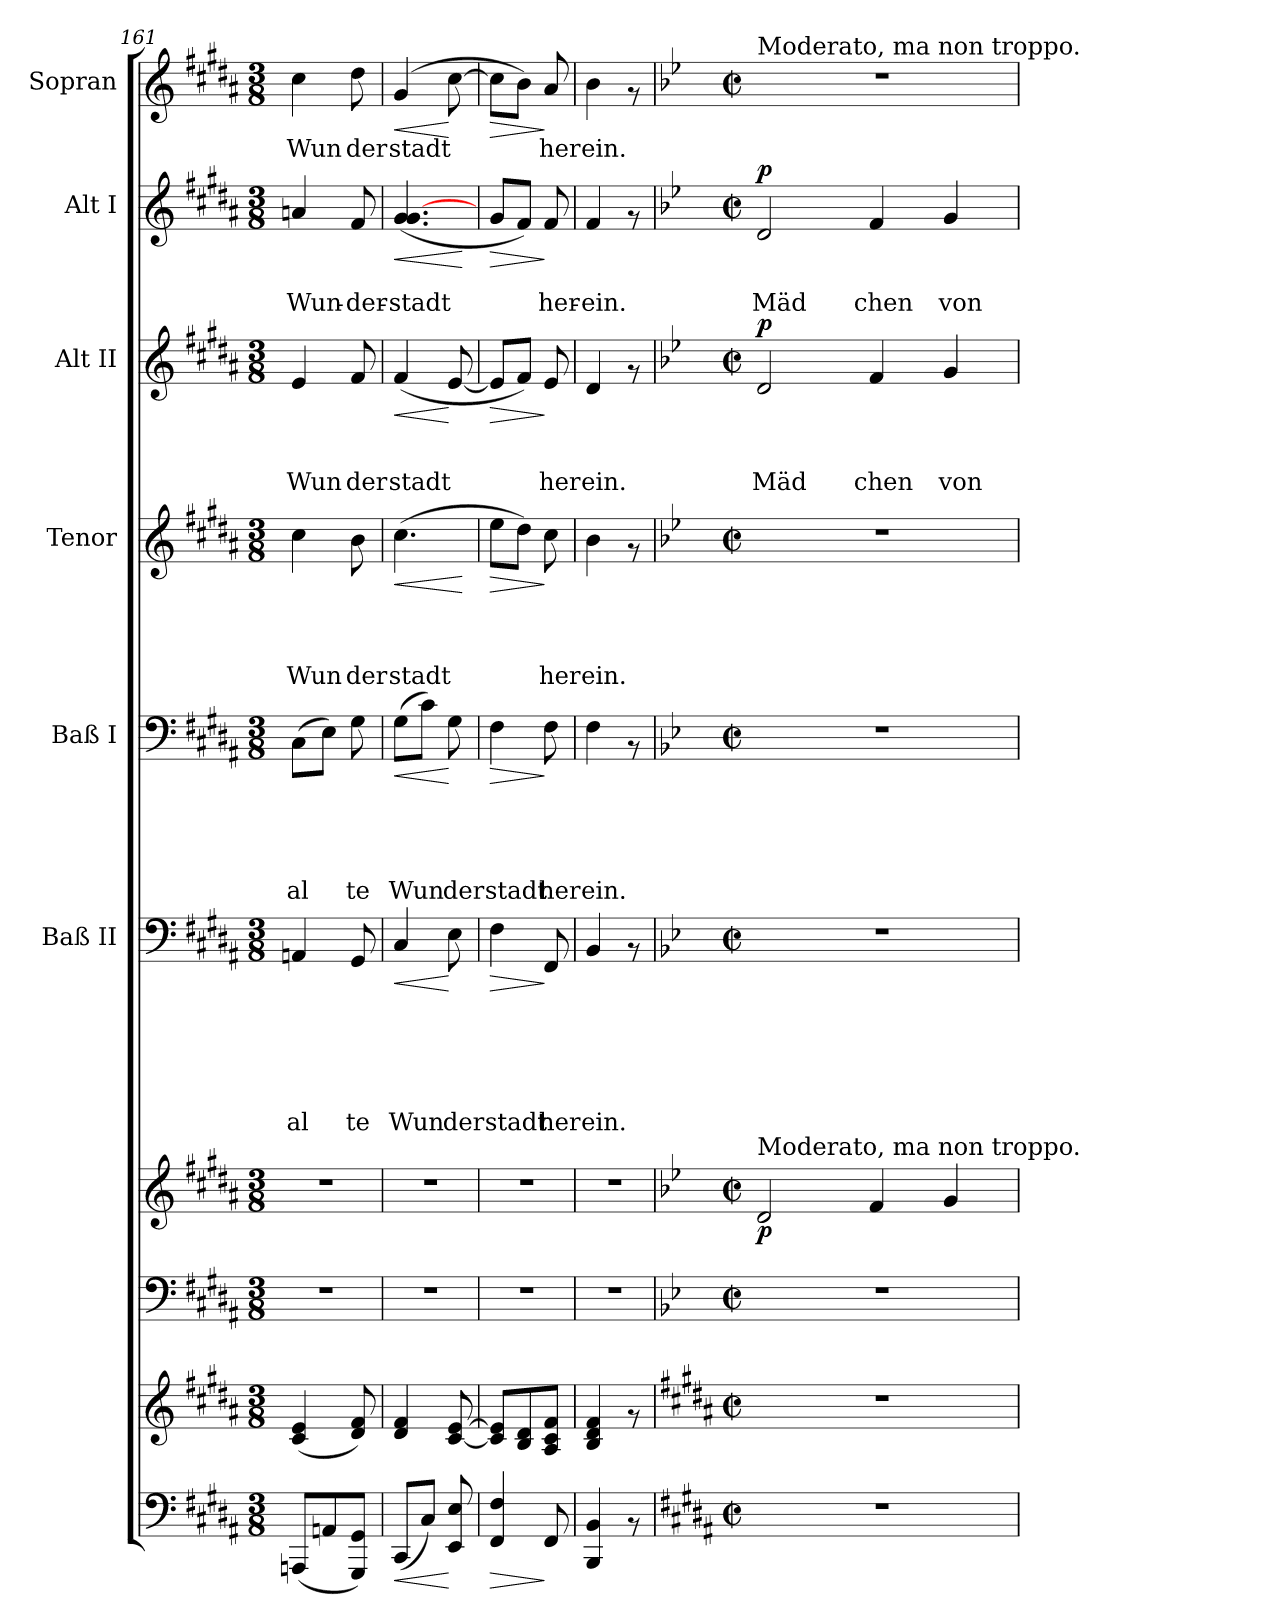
**kern	**dynam	**kern	**kern	**kern	**dynam	**kern	**text	**text	**text	**text	**text	**text	**dynam	**kern	**text	**text	**text	**text	**text	**dynam	**kern	**text	**text	**text	**text	**dynam	**kern	**text	**text	**text	**dynam	**kern	**text	**text	**dynam	**kern	**text	**dynam
*part10	*part10	*part9	*part8	*part7	*part7	*part6	*part6	*part6	*part6	*part6	*part6	*part6	*part6	*part5	*part5	*part5	*part5	*part5	*part5	*part5	*part4	*part4	*part4	*part4	*part4	*part4	*part3	*part3	*part3	*part3	*part3	*part2	*part2	*part2	*part2	*part1	*part1	*part1
*staff10	*staff10	*staff9	*staff8	*staff7	*staff7	*staff6	*staff6	*staff6	*staff6	*staff6	*staff6	*staff6	*staff6	*staff5	*staff5	*staff5	*staff5	*staff5	*staff5	*staff5	*staff4	*staff4	*staff4	*staff4	*staff4	*staff4	*staff3	*staff3	*staff3	*staff3	*staff3	*staff2	*staff2	*staff2	*staff2	*staff1	*staff1	*staff1
*	*	*	*	*	*	*I"Baß II	*	*	*	*	*	*	*	*I"Baß I	*	*	*	*	*	*	*I"Tenor	*	*	*	*	*	*I"Alt II	*	*	*	*	*I"Alt I	*	*	*	*I"Sopran	*	*
*	*	*	*	*	*	*I'B.II	*	*	*	*	*	*	*	*I'B.I	*	*	*	*	*	*	*I'T	*	*	*	*	*	*I'A.II	*	*	*	*	*I'A.I	*	*	*	*I'S	*	*
*clefF4	*	*clefG2	*clefF4	*clefG2	*	*clefF4	*	*	*	*	*	*	*	*clefF4	*	*	*	*	*	*	*clefG2	*	*	*	*	*	*clefG2	*	*	*	*	*clefG2	*	*	*	*clefG2	*	*
*k[f#c#g#d#a#]	*	*k[f#c#g#d#a#]	*k[f#c#g#d#a#]	*k[f#c#g#d#a#]	*	*k[f#c#g#d#a#]	*	*	*	*	*	*	*	*k[f#c#g#d#a#]	*	*	*	*	*	*	*k[f#c#g#d#a#]	*	*	*	*	*	*k[f#c#g#d#a#]	*	*	*	*	*k[f#c#g#d#a#]	*	*	*	*k[f#c#g#d#a#]	*	*
*B:	*	*B:	*B:	*B:	*	*B:	*	*	*	*	*	*	*	*B:	*	*	*	*	*	*	*B:	*	*	*	*	*	*B:	*	*	*	*	*B:	*	*	*	*B:	*	*
*M3/8	*	*M3/8	*M3/8	*M3/8	*	*M3/8	*	*	*	*	*	*	*	*M3/8	*	*	*	*	*	*	*M3/8	*	*	*	*	*	*M3/8	*	*	*	*	*M3/8	*	*	*	*M3/8	*	*
=161	=161	=161	=161	=161	=161	=161	=161	=161	=161	=161	=161	=161	=161	=161	=161	=161	=161	=161	=161	=161	=161	=161	=161	=161	=161	=161	=161	=161	=161	=161	=161	=161	=161	=161	=161	=161	=161	=161
!	!	!	!	!	!	!	!	!	!	!	!	!LO:LY:b	!	!	!	!	!	!	!LO:LY:b	!	!	!	!	!	!LO:LY:b	!	!	!	!	!LO:LY:b	!	!	!	!LO:LY:b	!	!	!LO:LY:b	!
(<8AAAn/L	.	(<4c#/ 4e/	4.r	4.r	.	4AAn/	.	.	.	.	.	al	.	(>8C#\L	.	.	.	.	al	.	4cc#\	.	.	.	Wun	.	4e/	.	.	Wun	.	4an/	.	Wun-	.	4cc#\	Wun	.
8AAn/	.	.	.	.	.	.	.	.	.	.	.	.	.	8E\J)	.	.	.	.	.	.	.	.	.	.	.	.	.	.	.	.	.	.	.	.	.	.	.	.
!	!	!	!	!	!	!	!	!	!	!	!	!LO:LY:b	!	!	!	!	!	!	!LO:LY:b	!	!	!	!	!	!LO:LY:b	!	!	!	!	!LO:LY:b	!	!	!	!LO:LY:b	!	!	!LO:LY:b	!
8GGG#/ 8GG#/J)	.	8d#/ 8f#/)	.	.	.	8GG#/	.	.	.	.	.	te	.	8G#\	.	.	.	.	te	.	8b\	.	.	.	der	.	8f#/	.	.	der	.	8f#/	.	-der-	.	8dd#\	der	.
=162!	=162!	=162!	=162!	=162!	=162!	=162!	=162!	=162!	=162!	=162!	=162!	=162!	=162!	=162!	=162!	=162!	=162!	=162!	=162!	=162!	=162!	=162!	=162!	=162!	=162!	=162!	=162!	=162!	=162!	=162!	=162!	=162!	=162!	=162!	=162!	=162!	=162!	=162!
!	!LO:HP:b	!	!	!	!	!	!	!	!	!	!	!LO:LY:b	!LO:HP:b	!	!	!	!	!	!LO:LY:b	!LO:HP:b	!	!	!	!	!LO:LY:b	!LO:HP:b	!	!	!	!LO:LY:b	!LO:HP:b	!	!	!LO:LY:b	!LO:HP:b	!	!LO:LY:b	!LO:HP:b
(<8CC#/L	<	4d#/ 4f#/	4.r	4.r	.	4C#/	.	.	.	.	.	Wun	<	(>8G#\L	.	.	.	.	Wun	<	(>4.cc#\	.	.	.	stadt	<	(<4f#/	.	.	stadt	<	(<4.g#/ [<4.g#/	.	-stadt	<	(>4g#/	stadt	<
8C#/J)	.	.	.	.	.	.	.	.	.	.	.	.	.	8c#\J)	.	.	.	.	.	.	.	.	.	.	.	.	.	.	.	.	.	.	.	.	.	.	.	.
!	!	!	!	!	!	!	!	!	!	!	!	!LO:LY:b	!	!	!	!	!	!	!LO:LY:b	!	!	!	!	!	!	!	!	!	!	!	!	!	!	!	!	!	!	!
8EE/ 8E/	[	[<8c#/ [>8e/	.	.	.	8E\	.	.	.	.	.	der	[	8G#\	.	.	.	.	der	[	.	.	.	.	.	.	[<8e/	.	.	.	[	.	.	.	.	[>8cc#\	.	[
.	.	.	.	.	.	.	.	.	.	.	.	.	.	.	.	.	.	.	.	.	.	.	.	.	.	[	.	.	.	.	.	.	.	.	[	.	.	.
=163!	=163!	=163!	=163!	=163!	=163!	=163!	=163!	=163!	=163!	=163!	=163!	=163!	=163!	=163!	=163!	=163!	=163!	=163!	=163!	=163!	=163!	=163!	=163!	=163!	=163!	=163!	=163!	=163!	=163!	=163!	=163!	=163!	=163!	=163!	=163!	=163!	=163!	=163!
!	!LO:HP:b	!	!	!	!	!	!	!	!	!	!	!LO:LY:b	!LO:HP:b	!	!	!	!	!	!LO:LY:b	!LO:HP:b	!	!	!	!	!	!LO:HP:b	!	!	!	!	!LO:HP:b	!	!	!	!LO:HP:b	!	!	!LO:HP:b
4FF#/ 4F#/	>	8c#/] 8e/]L	4.r	4.r	.	4F#\	.	.	.	.	.	stadt	>	4F#\	.	.	.	.	stadt	>	8ee\L	.	.	.	.	>	8e/L]	.	.	.	>	8g#/L	.	.	>	8cc#\L]	.	>
.	.	8B/ 8d#/	.	.	.	.	.	.	.	.	.	.	.	.	.	.	.	.	.	.	8dd#\J)	.	.	.	.	.	8f#/J)	.	.	.	.	8f#/J)	.	.	.	8b\J)	.	.
!	!	!	!	!	!	!	!	!	!	!	!	!LO:LY:b	!	!	!	!	!	!	!LO:LY:b	!	!	!	!	!	!LO:LY:b	!	!	!	!	!LO:LY:b	!	!	!	!LO:LY:b	!	!	!LO:LY:b	!
8FF#/	]	8A#/ 8c#/ 8f#/J	.	.	.	8FF#/	.	.	.	.	.	her	]	8F#\	.	.	.	.	her	]	8cc#\	.	.	.	her	]	8e/	.	.	her	]	8f#/	.	her-	]	8a#/	her	]
=164!	=164!	=164!	=164!	=164!	=164!	=164!	=164!	=164!	=164!	=164!	=164!	=164!	=164!	=164!	=164!	=164!	=164!	=164!	=164!	=164!	=164!	=164!	=164!	=164!	=164!	=164!	=164!	=164!	=164!	=164!	=164!	=164!	=164!	=164!	=164!	=164!	=164!	=164!
!	!	!	!	!	!	!	!	!	!	!	!	!LO:LY:b	!	!	!	!	!	!	!LO:LY:b	!	!	!	!	!	!LO:LY:b	!	!	!	!	!LO:LY:b	!	!	!	!LO:LY:b	!	!	!LO:LY:b	!
4BBB/ 4BB/	.	4B/ 4d#/ 4f#/	4.r	4.r	.	4BB/	.	.	.	.	.	ein.	.	4F#\	.	.	.	.	ein.	.	4b\	.	.	.	ein.	.	4d#/	.	.	ein.	.	4f#/	.	-ein.	.	4b\	ein.	.
8rAA	.	8rf	.	.	.	8rAA	.	.	.	.	.	.	.	8rAA	.	.	.	.	.	.	8rf	.	.	.	.	.	8rf	.	.	.	.	8rf	.	.	.	8rf	.	.
!!LO:PB:g=z
=165!	=165!	=165!	=165!	=165!	=165!	=165!	=165!	=165!	=165!	=165!	=165!	=165!	=165!	=165!	=165!	=165!	=165!	=165!	=165!	=165!	=165!	=165!	=165!	=165!	=165!	=165!	=165!	=165!	=165!	=165!	=165!	=165!	=165!	=165!	=165!	=165!	=165!	=165!
*	*	*	*k[b-e-]	*k[b-e-]	*	*k[b-e-]	*	*	*	*	*	*	*	*k[b-e-]	*	*	*	*	*	*	*k[b-e-]	*	*	*	*	*	*k[b-e-]	*	*	*	*	*k[b-e-]	*	*	*	*k[b-e-]	*	*
*	*	*	*B-:	*B-:	*	*B-:	*	*	*	*	*	*	*	*B-:	*	*	*	*	*	*	*B-:	*	*	*	*	*	*B-:	*	*	*	*	*B-:	*	*	*	*B-:	*	*
*M2/2	*	*M2/2	*M2/2	*M2/2	*	*M2/2	*	*	*	*	*	*	*	*M2/2	*	*	*	*	*	*	*M2/2	*	*	*	*	*	*M2/2	*	*	*	*	*M2/2	*	*	*	*M2/2	*	*
*met(c|)	*	*met(c|)	*met(c|)	*met(c|)	*	*met(c|)	*	*	*	*	*	*	*	*met(c|)	*	*	*	*	*	*	*met(c|)	*	*	*	*	*	*met(c|)	*	*	*	*	*met(c|)	*	*	*	*met(c|)	*	*
!	!	!	!	!	!	!	!	!	!	!	!	!	!	!	!	!	!	!	!	!	!	!	!	!	!	!	!	!	!	!	!	!	!	!	!	!LO:TX:a:t=Moderato, ma non troppo.	!	!
!	!	!	!	!LO:TX:a:t=Moderato, ma non troppo.	!	!	!	!	!	!	!	!	!	!	!	!	!	!	!	!	!	!	!	!	!	!	!	!	!	!	!	!	!	!	!	!	!	!
!	!	!	!	!	!LO:DY:b	!	!	!	!	!	!	!	!	!	!	!	!	!	!	!	!	!	!	!	!	!	!	!	!	!LO:LY:b	!LO:DY:a	!	!	!LO:LY:b	!LO:DY:a	!	!	!
1r	.	1r	1r	2d/	p	1r	.	.	.	.	.	.	.	1r	.	.	.	.	.	.	1r	.	.	.	.	.	2d/	.	.	Mäd	p	2d/	.	Mäd	p	1r	.	.
!	!	!	!	!	!	!	!	!	!	!	!	!	!	!	!	!	!	!	!	!	!	!	!	!	!	!	!	!	!	!LO:LY:b	!	!	!	!LO:LY:b	!	!	!	!
.	.	.	.	4f/	.	.	.	.	.	.	.	.	.	.	.	.	.	.	.	.	.	.	.	.	.	.	4f/	.	.	chen	.	4f/	.	chen	.	.	.	.
!	!	!	!	!	!	!	!	!	!	!	!	!	!	!	!	!	!	!	!	!	!	!	!	!	!	!	!	!	!	!LO:LY:b	!	!	!	!LO:LY:b	!	!	!	!
.	.	.	.	4g/	.	.	.	.	.	.	.	.	.	.	.	.	.	.	.	.	.	.	.	.	.	.	4g/	.	.	von	.	4g/	.	von	.	.	.	.
=!	=!	=!	=!	=!	=!	=!	=!	=!	=!	=!	=!	=!	=!	=!	=!	=!	=!	=!	=!	=!	=!	=!	=!	=!	=!	=!	=!	=!	=!	=!	=!	=!	=!	=!	=!	=!	=!	=!
*-	*-	*-	*-	*-	*-	*-	*-	*-	*-	*-	*-	*-	*-	*-	*-	*-	*-	*-	*-	*-	*-	*-	*-	*-	*-	*-	*-	*-	*-	*-	*-	*-	*-	*-	*-	*-	*-	*-
